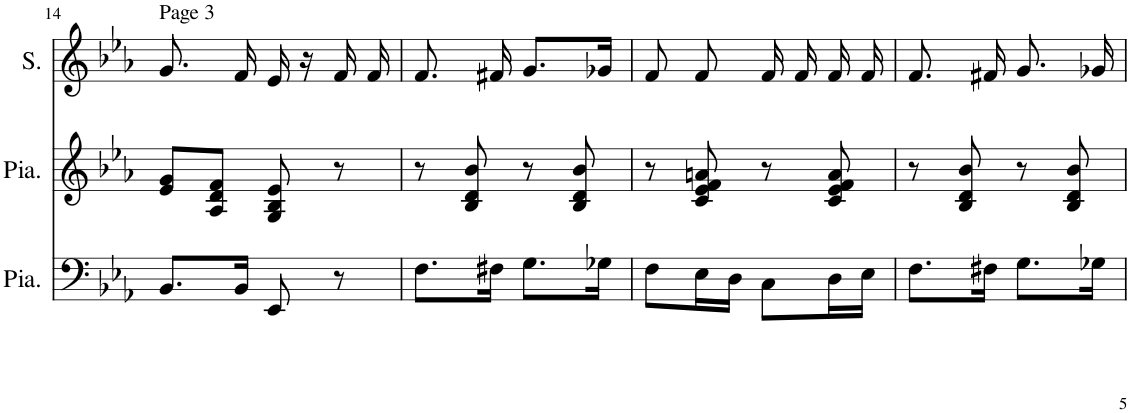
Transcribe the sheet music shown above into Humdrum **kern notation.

**kern	**kern	**kern
*part3	*part2	*part1
*staff3	*staff2	*staff1
*I"Piano	*I"Piano	*I"Soprano
*I'Pia.	*I'Pia.	*I'S.
!!LO:PB:g=z
*clefF4	*clefG2	*clefG2
*k[b-e-a-]	*k[b-e-a-]	*k[b-e-a-]
*M2/4	*M2/4	*M2/4
=14	=14	=14
!	!	!LO:TX:a:t=Page 3
8.BB-/L	8e-/ 8g/L	8.g/
.	8A-/ 8d/ 8f/J	.
16BB-/Jk	.	16f/
8EE-/	8G/ 8B-/ 8e-/	16e-/
.	.	16r
8r	8r	16f/
.	.	16f/
=15	=15	=15
8.F\L	8r	8.f/
.	8B-/ 8d/ 8b-/	.
16F#X\Jk	.	16f#X/
8.G\L	8r	8.g/L
.	8B-/ 8d/ 8b-/	.
16G-X\Jk	.	16g-X/Jk
=16	=16	=16
8F\L	8r	8f/
16E-\L	8c/ 8e-/ 8f/ 8an/	8f/
16D\JJ	.	.
8C\L	8r	16f/
.	.	16f/
16D\L	8c/ 8e-/ 8f/ 8a/	16f/
16E-\JJ	.	16f/
=17	=17	=17
8.F\L	8r	8.f/
.	8B-/ 8d/ 8b-/	.
16F#X\Jk	.	16f#X/
8.G\L	8r	8.g/
.	8B-/ 8d/ 8b-/	.
16G-X\Jk	.	16g-X/
=	=	=
*-	*-	*-
